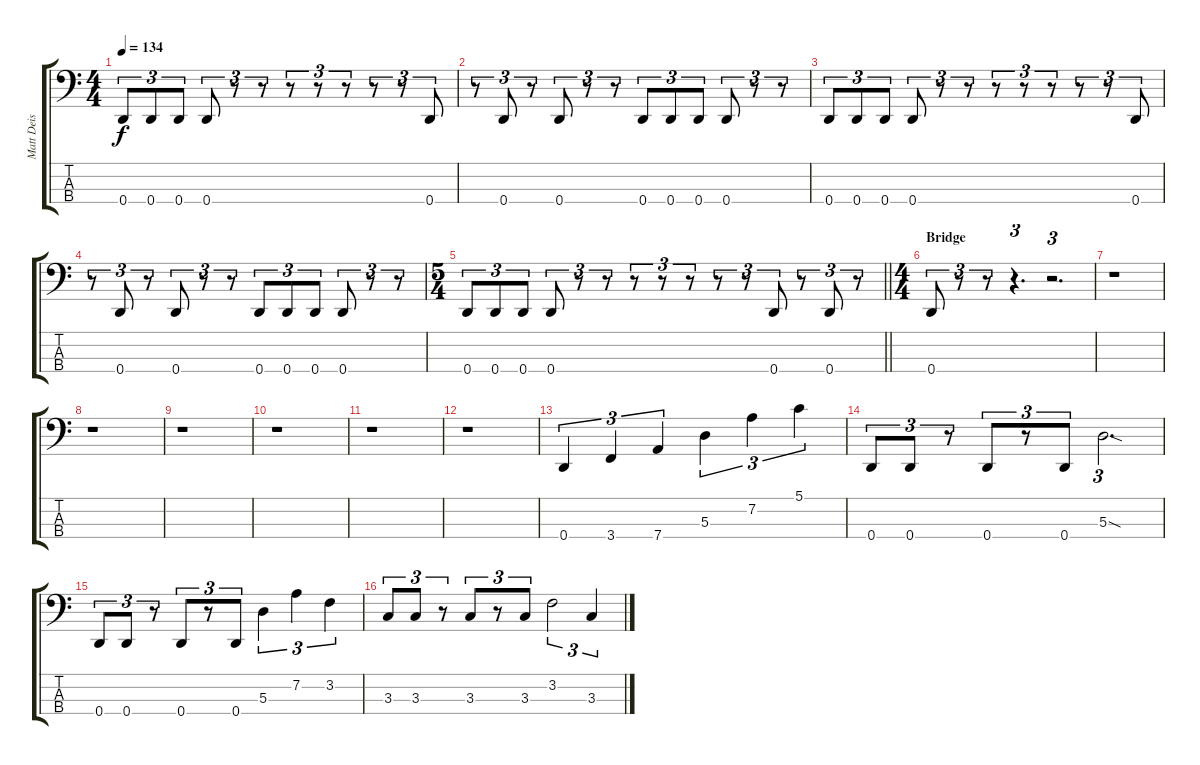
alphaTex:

\track ("Matt Deis " "Matt Deis ") {instrument electricbassfinger}
\staff {score tabs}
\tuning (G2 D2 A1 D1) {hide}
\ts (4 4)
\tempo 134
\clef f4
\ks c
0.4.8{tu (3 2) dy f} 0.4.8{tu (3 2)} 0.4.8{tu (3 2)} 0.4.8{tu (3 2)} r.8{tu (3 2)} r.8{tu (3 2)} r.8{tu (3 2)} r.8{tu (3 2)} r.8{tu (3 2)} r.8{tu (3 2)} r.8{tu (3 2)} 0.4.8{tu (3 2)} |
r.8{tu (3 2)} 0.4.8{tu (3 2)} r.8{tu (3 2)} 0.4.8{tu (3 2)} r.8{tu (3 2)} r.8{tu (3 2)} 0.4.8{tu (3 2)} 0.4.8{tu (3 2)} 0.4.8{tu (3 2)} 0.4.8{tu (3 2)} r.8{tu (3 2)} r.8{tu (3 2)} |
0.4.8{tu (3 2)} 0.4.8{tu (3 2)} 0.4.8{tu (3 2)} 0.4.8{tu (3 2)} r.8{tu (3 2)} r.8{tu (3 2)} r.8{tu (3 2)} r.8{tu (3 2)} r.8{tu (3 2)} r.8{tu (3 2)} r.8{tu (3 2)} 0.4.8{tu (3 2)} |
r.8{tu (3 2)} 0.4.8{tu (3 2)} r.8{tu (3 2)} 0.4.8{tu (3 2)} r.8{tu (3 2)} r.8{tu (3 2)} 0.4.8{tu (3 2)} 0.4.8{tu (3 2)} 0.4.8{tu (3 2)} 0.4.8{tu (3 2)} r.8{tu (3 2)} r.8{tu (3 2)} |
\ts (5 4)
\barLineRight lightlight
0.4.8{tu (3 2)} 0.4.8{tu (3 2)} 0.4.8{tu (3 2)} 0.4.8{tu (3 2)} r.8{tu (3 2)} r.8{tu (3 2)} r.8{tu (3 2)} r.8{tu (3 2)} r.8{tu (3 2)} r.8{tu (3 2)} r.8{tu (3 2)} 0.4.8{tu (3 2)} r.8{tu (3 2)} 0.4.8{tu (3 2)} r.8{tu (3 2)} |
\ts (4 4)
\section ("" "Bridge")
0.4.8{tu (3 2)} r.8{tu (3 2)} r.8{tu (3 2)} r.4{d tu (3 2)} r.2{d tu (3 2)} |
r.1 |
r.1 |
r.1 |
r.1 |
r.1 |
r.1 |
0.4.4{tu (3 2)} 3.4.4{tu (3 2)} 7.4.4{tu (3 2)} 5.3.4{tu (3 2)} 7.2.4{tu (3 2)} 5.1.4{tu (3 2)} |
0.4.8{tu (3 2)} 0.4.8{tu (3 2)} r.8{tu (3 2)} 0.4.8{tu (3 2)} r.8{tu (3 2)} 0.4.8{tu (3 2)} 5.3{sod}.2{d tu (3 2)} |
0.4.8{tu (3 2)} 0.4.8{tu (3 2)} r.8{tu (3 2)} 0.4.8{tu (3 2)} r.8{tu (3 2)} 0.4.8{tu (3 2)} 5.3.4{tu (3 2)} 7.2.4{tu (3 2)} 3.2.4{tu (3 2)} |
3.3.8{tu (3 2)} 3.3.8{tu (3 2)} r.8{tu (3 2)} 3.3.8{tu (3 2)} r.8{tu (3 2)} 3.3.8{tu (3 2)} 3.2.2{tu (3 2)} 3.3.4{tu (3 2)}
